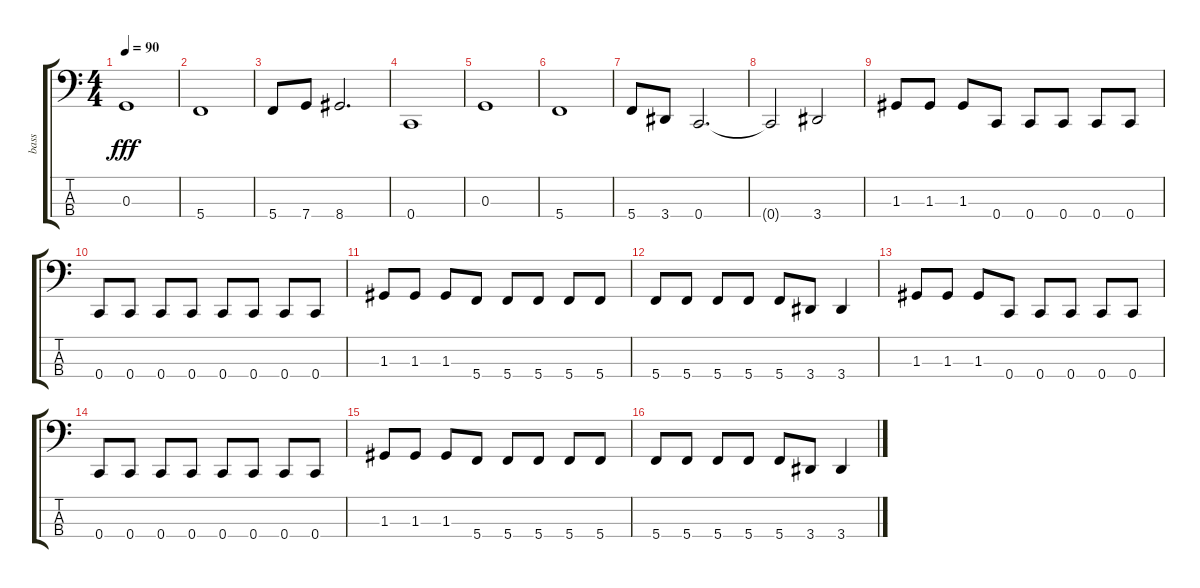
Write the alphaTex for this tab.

\track ("bass" "bass") {instrument electricbassfinger}
\staff {score tabs}
\tuning (F2 C2 G1 C1) {hide}
\ts (4 4)
\tempo 90
\clef f4
\ks c
0.3.1{dy fff} |
5.4.1 |
5.4.8 7.4.8 8.4.2{d} |
0.4.1 |
0.3.1 |
5.4.1 |
5.4.8 3.4.8 0.4.2{d} |
0.4{t}.2 3.4.2 |
1.3.8 1.3.8 1.3.8 0.4.8 0.4.8 0.4.8 0.4.8 0.4.8 |
0.4.8 0.4.8 0.4.8 0.4.8 0.4.8 0.4.8 0.4.8 0.4.8 |
1.3.8 1.3.8 1.3.8 5.4.8 5.4.8 5.4.8 5.4.8 5.4.8 |
5.4.8 5.4.8 5.4.8 5.4.8 5.4.8 3.4.8 3.4.4 |
1.3.8 1.3.8 1.3.8 0.4.8 0.4.8 0.4.8 0.4.8 0.4.8 |
0.4.8 0.4.8 0.4.8 0.4.8 0.4.8 0.4.8 0.4.8 0.4.8 |
1.3.8 1.3.8 1.3.8 5.4.8 5.4.8 5.4.8 5.4.8 5.4.8 |
5.4.8 5.4.8 5.4.8 5.4.8 5.4.8 3.4.8 3.4.4
